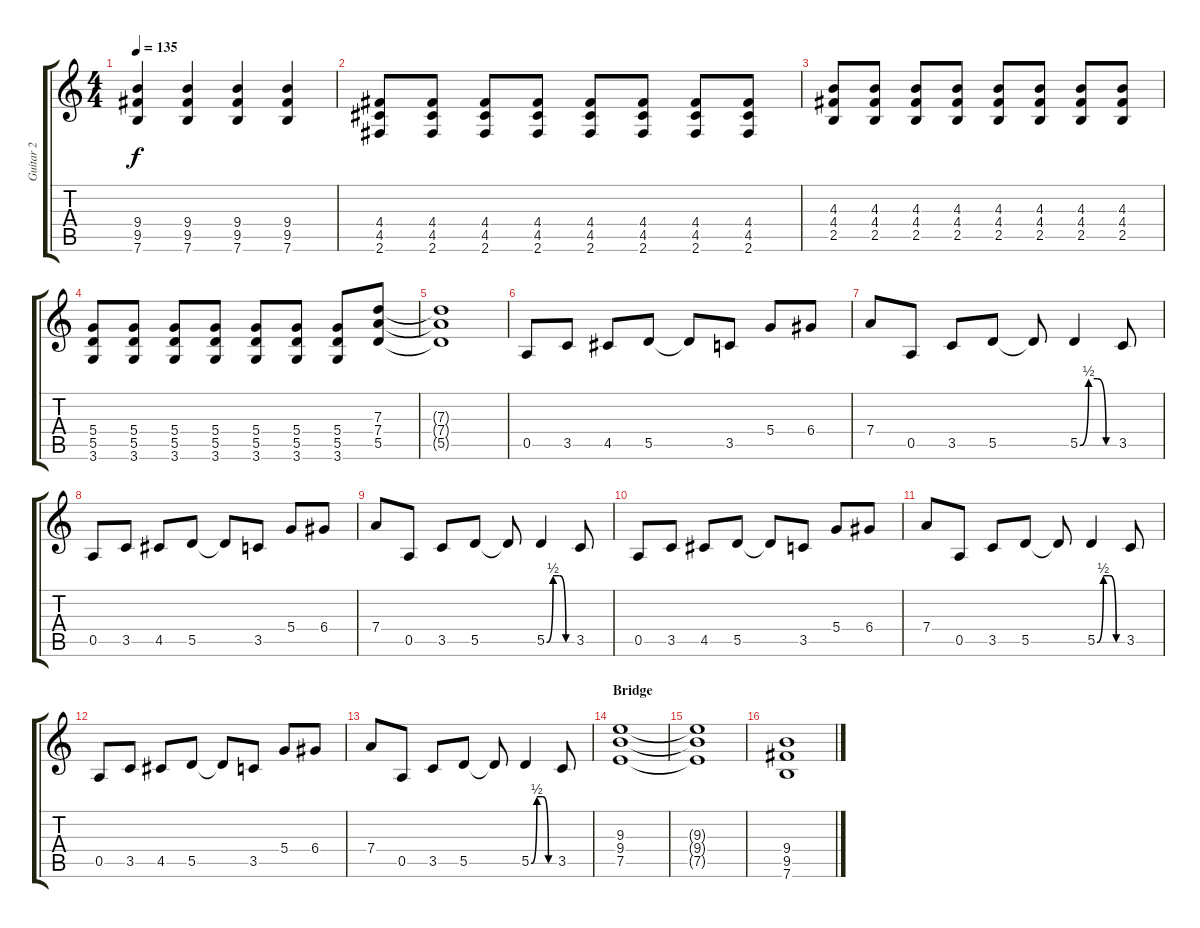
\track ("Guitar 2" "Guitar 2") {instrument overdrivenguitar}
\staff {score tabs}
\tuning (E4 B3 G3 D3 A2 E2) {hide}
\ts (4 4)
\tempo 135
\clef g2
\ks c
(9.4{t} 9.5{t} 7.6{t}).4{dy f} (9.4 9.5 7.6).4 (9.4 9.5 7.6).4 (9.4 9.5 7.6).4 |
(4.4 4.5 2.6).8 (4.4 4.5 2.6).8 (4.4 4.5 2.6).8 (4.4 4.5 2.6).8 (4.4 4.5 2.6).8 (4.4 4.5 2.6).8 (4.4 4.5 2.6).8 (4.4 4.5 2.6).8 |
(4.3 4.4 2.5).8 (4.3 4.4 2.5).8 (4.3 4.4 2.5).8 (4.3 4.4 2.5).8 (4.3 4.4 2.5).8 (4.3 4.4 2.5).8 (4.3 4.4 2.5).8 (4.3 4.4 2.5).8 |
(5.4 5.5 3.6).8 (5.4 5.5 3.6).8 (5.4 5.5 3.6).8 (5.4 5.5 3.6).8 (5.4 5.5 3.6).8 (5.4 5.5 3.6).8 (5.4 5.5 3.6).8 (7.3 7.4 5.5).8 |
(7.3{t} 7.4{t} 5.5{t}).1 |
0.5.8 3.5.8 4.5.8 5.5.8 5.5{t}.8 3.5.8 5.4.8 6.4.8 |
7.4.8 0.5.8 3.5.8 5.5.8 5.5{t}.8 5.5{be (custom 0 0 15 2 30 2 45 0 60 0)}.4 3.5.8 |
0.5.8 3.5.8 4.5.8 5.5.8 5.5{t}.8 3.5.8 5.4.8 6.4.8 |
7.4.8 0.5.8 3.5.8 5.5.8 5.5{t}.8 5.5{be (custom 0 0 15 2 30 2 45 0 60 0)}.4 3.5.8 |
0.5.8 3.5.8 4.5.8 5.5.8 5.5{t}.8 3.5.8 5.4.8 6.4.8 |
7.4.8 0.5.8 3.5.8 5.5.8 5.5{t}.8 5.5{be (custom 0 0 15 2 30 2 45 0 60 0)}.4 3.5.8 |
0.5.8 3.5.8 4.5.8 5.5.8 5.5{t}.8 3.5.8 5.4.8 6.4.8 |
7.4.8 0.5.8 3.5.8 5.5.8 5.5{t}.8 5.5{be (custom 0 0 15 2 30 2 45 0 60 0)}.4 3.5.8 |
\section ("" "Bridge")
(9.3 9.4 7.5).1 |
(9.3{t} 9.4{t} 7.5{t}).1 |
(9.4 9.5 7.6).1
